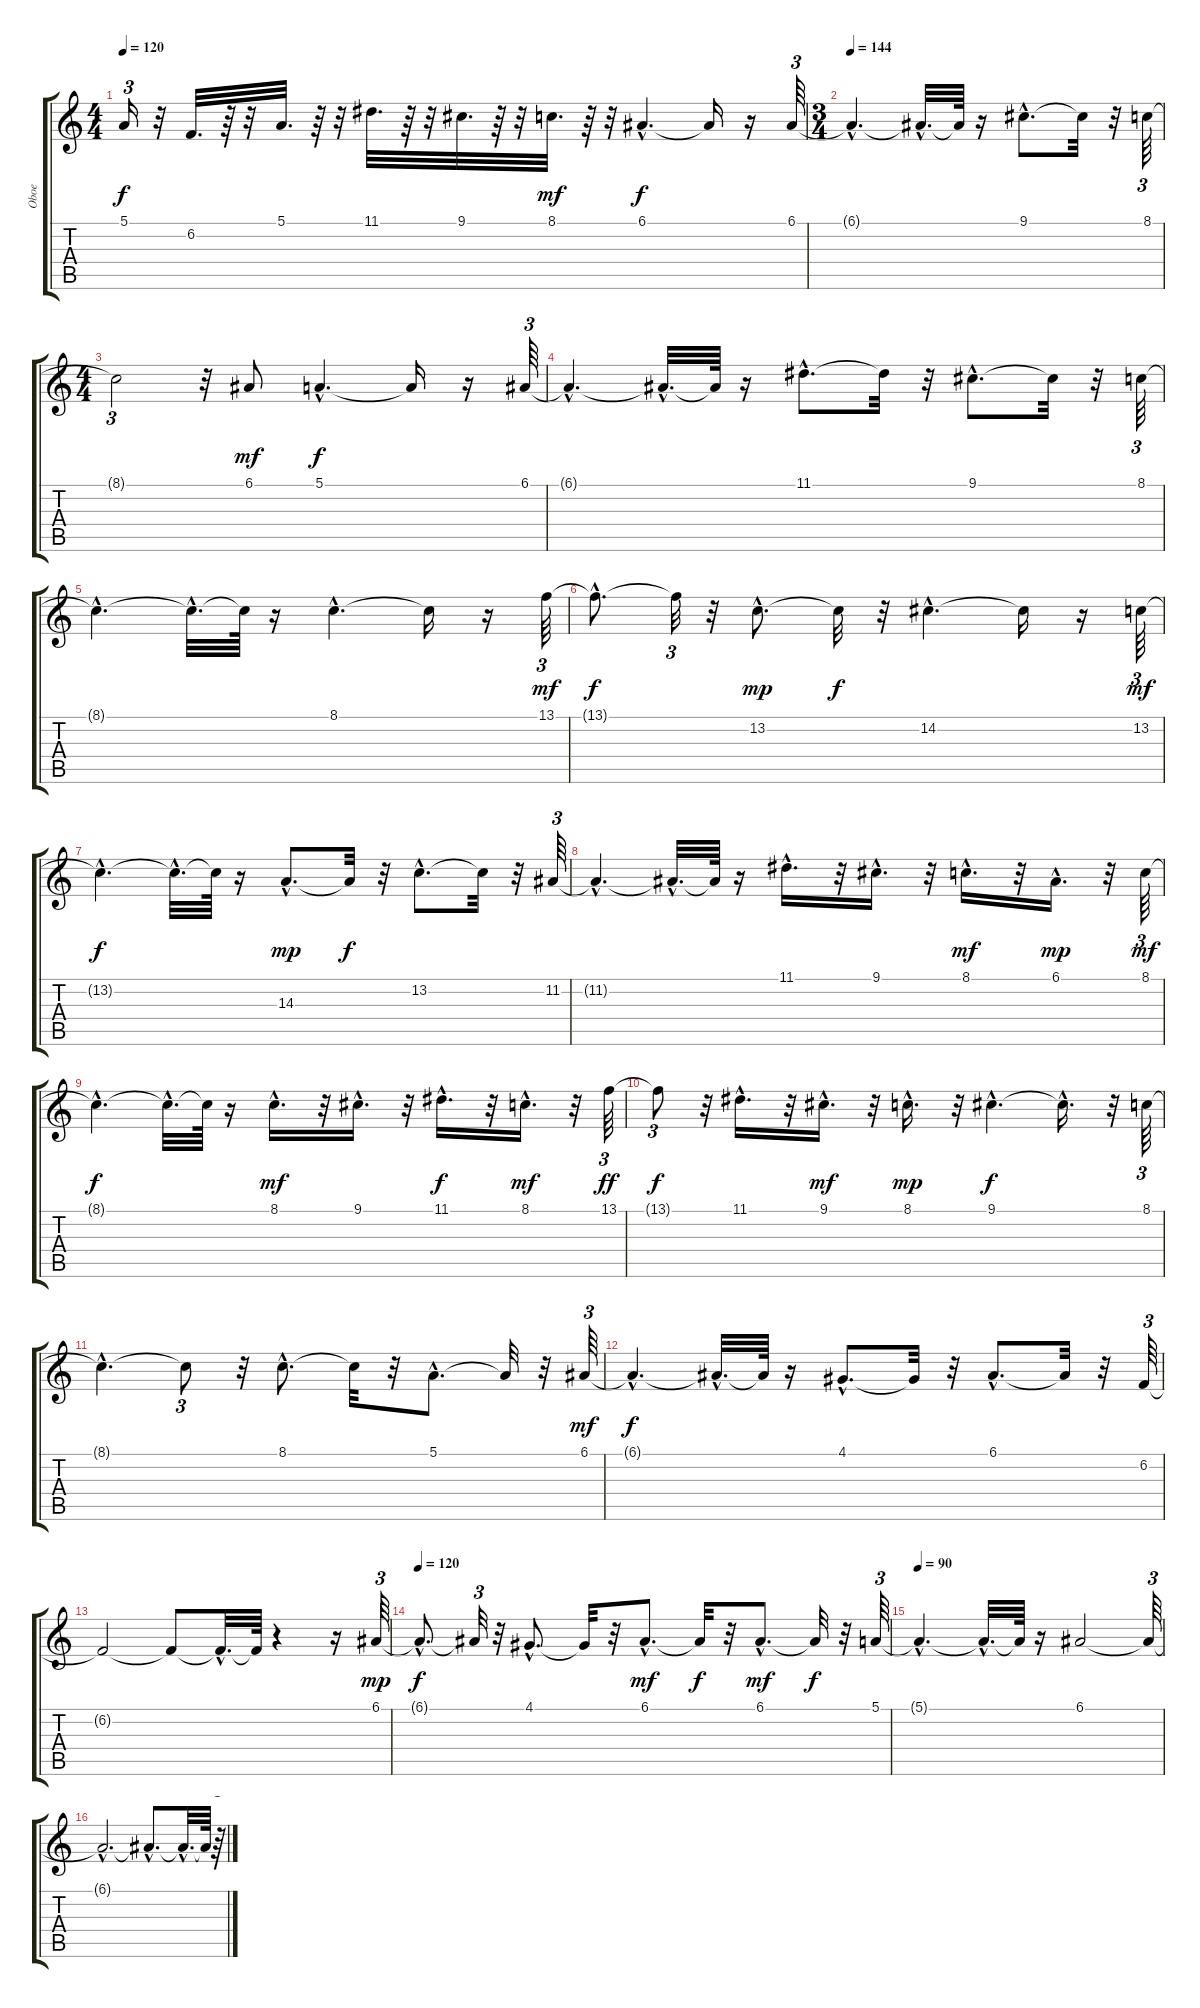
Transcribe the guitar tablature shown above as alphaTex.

\track ("Oboe" "Oboe") {instrument oboe}
\staff {score tabs}
\tuning (E4 B3 G3 D3 A2 E2) {hide}
\ts (4 4)
\tempo 120
\clef g2
\ks c
5.1{t}.16{tu (3 2) dy f} r.32 6.2.32{d} r.64 r.32 5.1.32{d} r.64 r.32 11.1.32{d} r.64 r.32 9.1.32{d} r.64 r.32 8.1.32{d dy mf} r.64 r.32 6.1{hac}.4{d dy f} 6.1{t}.16 r.16 6.1.64{tu (3 2)} |
\ts (3 4)
\tempo 144
6.1{hac t}.4{d} 6.1{hac t}.32{d} 6.1{t}.64 r.16 9.1{hac}.8{d} 9.1{t}.32 r.32 8.1.64{tu (3 2)} |
\ts (4 4)
8.1{t}.2{tu (3 2)} r.32 6.1.8{dy mf} 5.1{hac}.4{d dy f} 5.1{t}.16 r.16 6.1.64{tu (3 2)} |
6.1{hac t}.4{d} 6.1{hac t}.32{d} 6.1{t}.64 r.16 11.1{hac}.8{d} 11.1{t}.32 r.32 9.1{hac}.8{d} 9.1{t}.32 r.32 8.1.64{tu (3 2)} |
8.1{hac t}.4{d} 8.1{hac t}.32{d} 8.1{t}.64 r.16 8.1{hac}.4{d} 8.1{t}.16 r.16 13.1.64{tu (3 2) dy mf} |
13.1{hac t}.8{d dy f} 13.1{t}.32{tu (3 2)} r.32 13.2{hac}.8{d dy mp} 13.2{t}.32{dy f} r.32 14.2{hac}.4{d} 14.2{t}.16 r.16 13.2.64{tu (3 2) dy mf} |
13.2{hac t}.4{d dy f} 13.2{hac t}.32{d} 13.2{t}.64 r.16 14.3{hac}.8{d dy mp} 14.3{t}.32{dy f} r.32 13.2{hac}.8{d} 13.2{t}.32 r.32 11.2.64{tu (3 2)} |
11.2{hac t}.4{d} 11.2{hac t}.32{d} 11.2{t}.64 r.16 11.1{hac}.16{d} r.32 9.1{hac}.16{d} r.32 8.1{hac}.16{d dy mf} r.32 6.1{hac}.16{d dy mp} r.32 8.1.64{tu (3 2) dy mf} |
8.1{hac t}.4{d dy f} 8.1{hac t}.32{d} 8.1{t}.64 r.16 8.1{hac}.16{d dy mf} r.32 9.1{hac}.16{d} r.32 11.1{hac}.16{d dy f} r.32 8.1{hac}.16{d dy mf} r.32 13.1.64{tu (3 2) dy ff} |
13.1{t}.8{tu (3 2) dy f} r.32 11.1{hac}.16{d} r.32 9.1{hac}.16{d dy mf} r.32 8.1{hac}.16{d dy mp} r.32 9.1{hac}.4{d dy f} 9.1{hac t}.16{d} r.32 8.1.64{tu (3 2)} |
8.1{hac t}.4{d} 8.1{t}.8{tu (3 2)} r.32 8.1{hac}.8{d} 8.1{t}.32 r.32 5.1{hac}.8{d} 5.1{t}.32 r.32 6.1.64{tu (3 2) dy mf} |
6.1{hac t}.4{d dy f} 6.1{hac t}.32{d} 6.1{t}.64 r.16 4.1{hac}.8{d} 4.1{t}.32 r.32 6.1{hac}.8{d} 6.1{t}.32 r.32 6.2.64{tu (3 2)} |
6.2{t}.2 6.2{t}.8 6.2{hac t}.32{d} 6.2{t}.64 r.4 r.16 6.1.64{tu (3 2) dy mp} |
\tempo 120
6.1{hac t}.8{d dy f} 6.1{t}.32{tu (3 2)} r.32 4.1{hac}.8{d} 4.1{t}.32 r.32 6.1{hac}.8{d dy mf} 6.1{t}.32{dy f} r.32 6.1{hac}.8{d dy mf} 6.1{t}.32{dy f} r.32 5.1.64{tu (3 2)} |
\tempo 90
5.1{hac t}.4{d} 5.1{hac t}.32{d} 5.1{t}.64 r.16 6.1.2 6.1{t}.64{tu (3 2)} |
6.1{hac t}.2{d} 6.1{hac t}.8{d} 6.1{hac t}.32{d} 6.1{t}.64 r.64{tu (3 2)}
